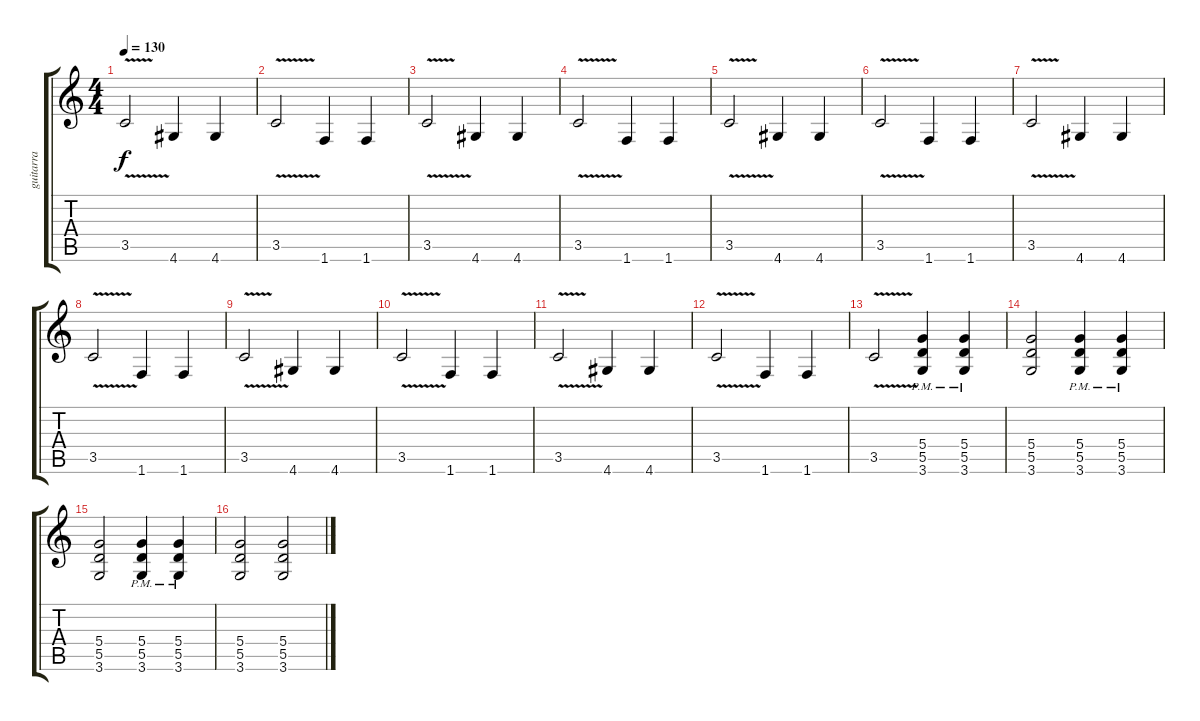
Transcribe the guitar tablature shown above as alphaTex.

\track ("guitarra" "guitarra") {instrument distortionguitar}
\staff {score tabs}
\tuning (E4 B3 G3 D3 A2 E2) {hide}
\ts (4 4)
\tempo 130
\clef g2
\ks c
3.5{v}.2{dy f} 4.6.4 4.6.4 |
3.5{v}.2 1.6.4 1.6.4 |
3.5{v}.2 4.6.4 4.6.4 |
3.5{v}.2 1.6.4 1.6.4 |
3.5{v}.2 4.6.4 4.6.4 |
3.5{v}.2 1.6.4 1.6.4 |
3.5{v}.2 4.6.4 4.6.4 |
3.5{v}.2 1.6.4 1.6.4 |
3.5{v}.2 4.6.4 4.6.4 |
3.5{v}.2 1.6.4 1.6.4 |
3.5{v}.2 4.6.4 4.6.4 |
3.5{v}.2 1.6.4 1.6.4 |
3.5{v}.2 (5.4{pm} 5.5{pm} 3.6{pm}).4 (5.4{pm} 5.5{pm} 3.6{pm}).4 |
(5.4 5.5 3.6).2 (5.4{pm} 5.5{pm} 3.6{pm}).4 (5.4{pm} 5.5{pm} 3.6{pm}).4 |
(5.4 5.5 3.6).2 (5.4{pm} 5.5{pm} 3.6{pm}).4 (5.4{pm} 5.5{pm} 3.6{pm}).4 |
(5.4 5.5 3.6).2 (5.4 5.5 3.6).2
